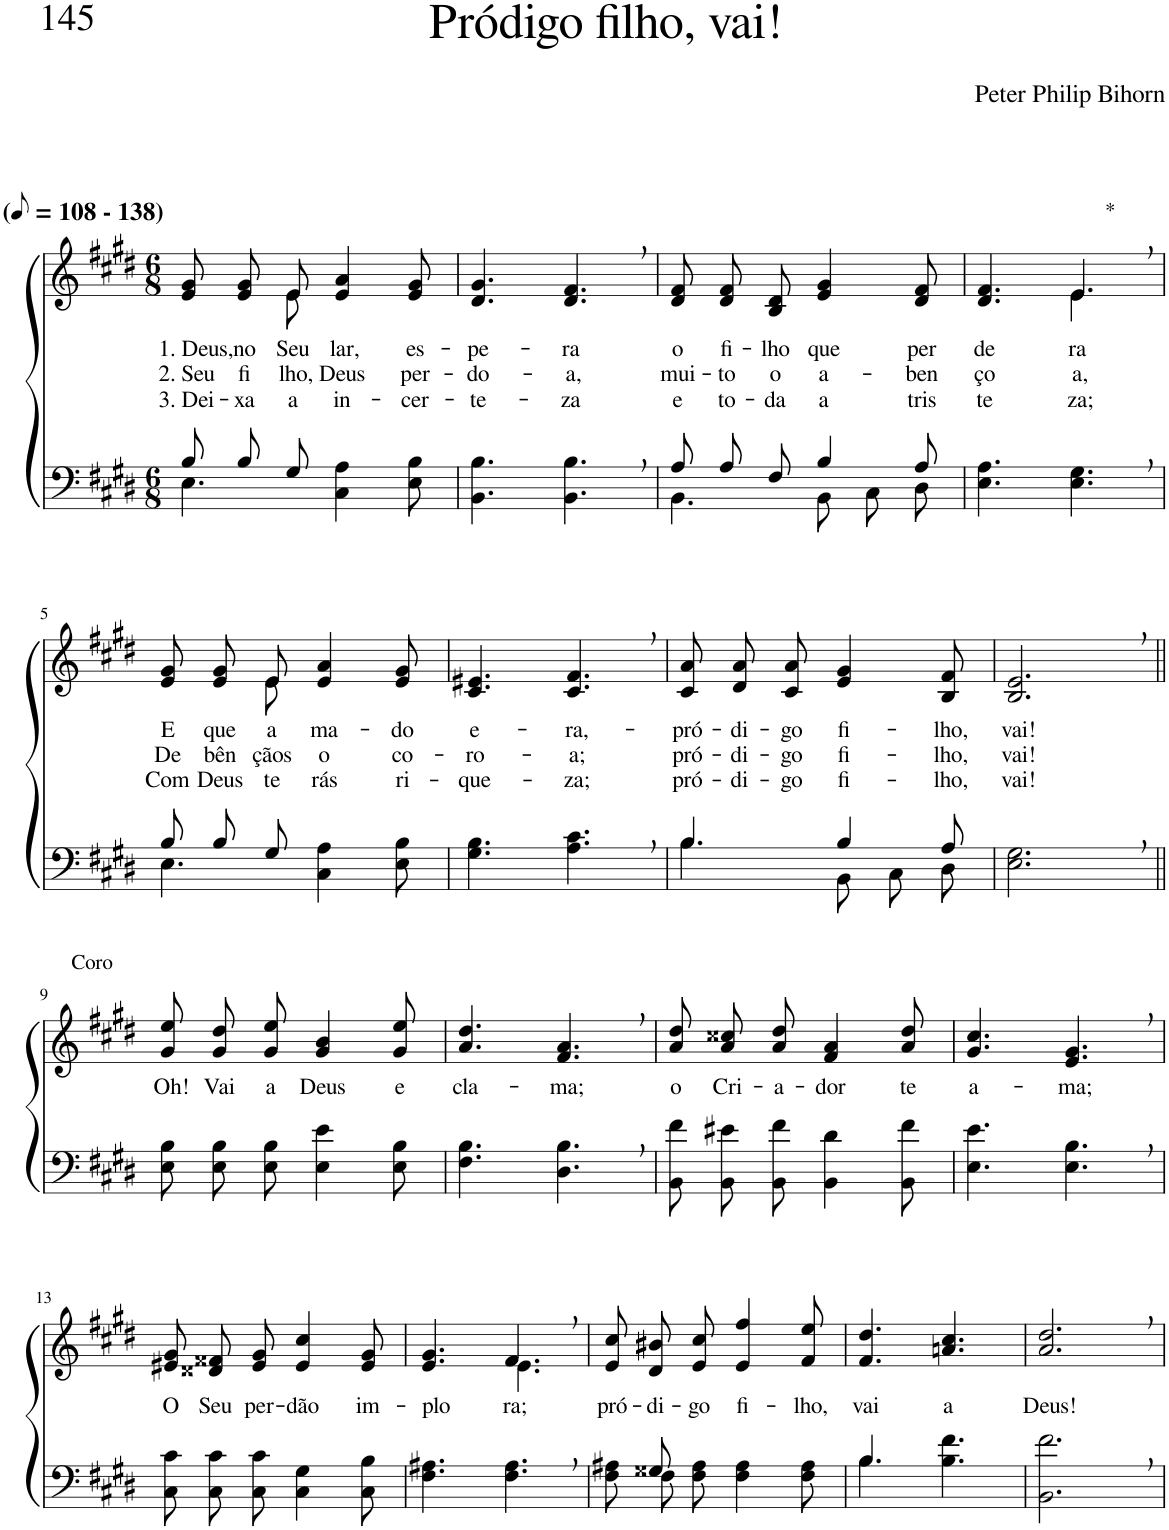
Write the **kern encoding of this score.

**kern	**kern	**text	**text	**text
*part2	*part1	*part1	*part1	*part1
*staff2	*staff1	*staff1	*staff1	*staff1
*I"Parte III e IV	*I"Parte I e II	*	*	*
*clefF4	*clefG2	*	*	*
*Trd1c3	*Trd1c3	*	*	*
*k[f#c#g#d#]	*k[f#c#g#d#]	*	*	*
*M6/8	*M6/8	*	*	*
*MM54	*MM54	*	*	*
=1	=1	=1	=1	=1
*^	*	*	*	*
!	!	!LO:TX:a:B:t=(	!	!	!
!	!	!LO:TX:a:B:t=- 138)	!	!	!
!	!	!	!LO:LY:b	!LO:LY:b	!LO:LY:b
*	*	*^	*	*	*
8B/L	4.E\	8e/ 8g#/L	4ryy	1. Deus,	2. Seu	3. Dei-
!	!	!	!	!LO:LY:b	!LO:LY:b	!LO:LY:b
8B/	.	8e/ 8g#/	.	no	fi-	-xa
!	!	!	!	!LO:LY:b	!LO:LY:b	!LO:LY:b
8G#/J	.	8e/J	8e\	Seu	-lho,	a
!	!	!	!	!LO:LY:b	!LO:LY:b	!LO:LY:b
4.ryy	4C#\ 4A\	4e/ 4a/	4.ryy	lar,	Deus	in-
!	!	!	!	!LO:LY:b	!LO:LY:b	!LO:LY:b
.	8E\ 8B\	8e/ 8g#/	.	es-	per-	-cer-
*	*	*v	*v	*	*	*
=2	=2	=2	=2	=2	=2
!	!	!	!LO:LY:b	!LO:LY:b	!LO:LY:b
*v	*v	*	*	*	*
4.BB\ 4.B\	4.d#/ 4.g#/	-pe-	-do-	-te-
!	!	!LO:LY:b	!LO:LY:b	!LO:LY:b
4.BB\, 4.B\,	4.d#/, 4.f#/,	-ra	-a,	-za
=3	=3	=3	=3	=3
*^	*	*	*	*
!	!	!	!LO:LY:b	!LO:LY:b	!LO:LY:b
8A/L	4.BB\	8d#/ 8f#/L	o	mui-	e
!	!	!	!LO:LY:b	!LO:LY:b	!LO:LY:b
8A/	.	8d#/ 8f#/	fi-	-to	to-
!	!	!	!LO:LY:b	!LO:LY:b	!LO:LY:b
8F#/J	.	8B/ 8d#/J	-lho	o	-da
!	!	!	!LO:LY:b	!LO:LY:b	!LO:LY:b
4B/	8BB\L	4e/ 4g#/	que	a-	a
.	8C#\	.	.	.	.
!	!	!	!LO:LY:b	!LO:LY:b	!LO:LY:b
8A/	8D#\J	8d#/ 8f#/	per-	-ben-	tris-
=4	=4	=4	=4	=4	=4
*	*	*^	*	*	*
!	!	!	!	!LO:LY:b	!LO:LY:b	!LO:LY:b
*v	*v	*	*	*	*	*
4.E\ 4.A\	4.ryy	4.d#/ 4.f#/	-de-	-ço-	-te-
!	!LO:TX:a:t=*	!	!	!	!
!	!	!	!LO:LY:b	!LO:LY:b	!LO:LY:b
4.E\, 4.G#\,	4.e,\	4.e/	-ra	-a,	-za;
!!LO:LB:g=z	!!
=5	=5	=5	=5	=5	=5
*^	*	*	*	*	*
!	!	!	!	!LO:LY:b	!LO:LY:b	!LO:LY:b
8B/L	4.E\	8e/ 8g#/L	4ryy	E	De	Com
!	!	!	!	!LO:LY:b	!LO:LY:b	!LO:LY:b
8B/	.	8e/ 8g#/	.	que	bên-	Deus
!	!	!	!	!LO:LY:b	!LO:LY:b	!LO:LY:b
8G#/J	.	8e/J	8e\	a-	-çãos	te-
!	!	!	!	!LO:LY:b	!LO:LY:b	!LO:LY:b
4.ryy	4C#\ 4A\	4e/ 4a/	4.ryy	-ma-	o	-rás
!	!	!	!	!LO:LY:b	!LO:LY:b	!LO:LY:b
.	8E\ 8B\	8e/ 8g#/	.	-do	co-	ri-
*	*	*v	*v	*	*	*
=6	=6	=6	=6	=6	=6
!	!	!	!LO:LY:b	!LO:LY:b	!LO:LY:b
*v	*v	*	*	*	*
4.G#\ 4.B\	4.c#/ 4.e#X/	e-	-ro-	-que-
!	!	!LO:LY:b	!LO:LY:b	!LO:LY:b
4.A\, 4.c#\,	4.c#/, 4.f#/,	-ra,-	-a;	-za;
=7	=7	=7	=7	=7
*^	*	*	*	*
!	!	!	!LO:LY:b	!LO:LY:b	!LO:LY:b
4.B/	4.B\	8c#/ 8a/L	-pró-	pró-	pró-
!	!	!	!LO:LY:b	!LO:LY:b	!LO:LY:b
.	.	8d#/ 8a/	-di-	-di-	-di-
!	!	!	!LO:LY:b	!LO:LY:b	!LO:LY:b
.	.	8c#/ 8a/J	-go	-go	-go
!	!	!	!LO:LY:b	!LO:LY:b	!LO:LY:b
4B/	8BB\L	4e/ 4g#/	fi-	fi-	fi-
.	8C#\	.	.	.	.
!	!	!	!LO:LY:b	!LO:LY:b	!LO:LY:b
8A/	8D#\J	8B/ 8f#/	-lho,	-lho,	-lho,
=8	=8	=8	=8	=8	=8
!	!	!	!LO:LY:b	!LO:LY:b	!LO:LY:b
*v	*v	*	*	*	*
2.E\, 2.G#\,	2.B/, 2.e/,	vai!	vai!	vai!
!!LO:LB:g=z
=9||	=9||	=9||	=9||	=9||
!	!LO:TX:a:t=Coro	!	!	!
!	!	!LO:LY:b	!	!
8E\ 8B\L	8g#\ 8ee\L	Oh!	.	.
!	!	!LO:LY:b	!	!
8E\ 8B\	8g#\ 8dd#\	Vai	.	.
!	!	!LO:LY:b	!	!
8E\ 8B\J	8g#\ 8ee\J	a	.	.
!	!	!LO:LY:b	!	!
4E\ 4e\	4g#/ 4b/	Deus	.	.
!	!	!LO:LY:b	!	!
8E\ 8B\	8g#/ 8ee/	e	.	.
=10	=10	=10	=10	=10
!	!	!LO:LY:b	!	!
4.F#\ 4.B\	4.a/ 4.dd#/	cla-	.	.
!	!	!LO:LY:b	!	!
4.D#\, 4.B\,	4.f#/, 4.a/,	-ma;	.	.
=11	=11	=11	=11	=11
!	!	!LO:LY:b	!	!
8BB\ 8f#\L	8a\ 8dd#\L	o	.	.
!	!	!LO:LY:b	!	!
8BB\ 8e#X\	8a\ 8cc##X\	Cri-	.	.
!	!	!LO:LY:b	!	!
8BB\ 8f#\J	8a\ 8dd#\J	-a-	.	.
!	!	!LO:LY:b	!	!
4BB\ 4d#\	4f#/ 4a/	-dor	.	.
!	!	!LO:LY:b	!	!
8BB\ 8f#\	8a/ 8dd#/	te	.	.
=12	=12	=12	=12	=12
!	!	!LO:LY:b	!	!
4.E\ 4.e\	4.g#/ 4.cc#/	a-	.	.
!	!	!LO:LY:b	!	!
4.E\, 4.B\,	4.e/, 4.g#/,	-ma;	.	.
!!LO:LB:g=z
=13	=13	=13	=13	=13
!	!	!LO:LY:b	!	!
8C#\ 8c#\L	8e#X/ 8g#/L	O	.	.
!	!	!LO:LY:b	!	!
8C#\ 8c#\	8d##X/ 8f##X/	Seu	.	.
!	!	!LO:LY:b	!	!
8C#\ 8c#\J	8e#/ 8g#/J	per-	.	.
!	!	!LO:LY:b	!	!
4C#\ 4G#\	4e#/ 4cc#/	-dão	.	.
!	!	!LO:LY:b	!	!
8C#\ 8B\	8e#/ 8g#/	im-	.	.
=14	=14	=14	=14	=14
!	!	!LO:LY:b	!	!
*	*^	*	*	*
4.F#\ 4.A#X\	4.e/ 4.g#/	4.ryy	-plo-	.	.
!	!	!	!LO:LY:b	!	!
4.F#\, 4.A#\,	4.f#,/	4.e\	-ra;	.	.
=15	=15	=15	=15	=15	=15
*^	*	*	*	*	*
!	!	!	!	!LO:LY:b	!	!
*	*	*v	*v	*	*	*
8ryy	8F#\ 8A#X\L	8e/ 8cc#/L	pró-	.	.
!	!	!	!LO:LY:b	!	!
8G##X/	8F#\	8d#/ 8b#X/	-di-	.	.
!	!	!	!LO:LY:b	!	!
2ryy	8F#\ 8A#\J	8e/ 8cc#/J	-go	.	.
!	!	!	!LO:LY:b	!	!
.	4F#\ 4A#\	4e/ 4ff#/	fi-	.	.
!	!	!	!LO:LY:b	!	!
.	8F#\ 8A#\	8f#/ 8ee/	-lho,	.	.
=16	=16	=16	=16	=16	=16
!	!	!	!LO:LY:b	!	!
4.B\	4.B/	4.f#/ 4.dd#/	vai	.	.
!	!	!	!LO:LY:b	!	!
4.B\ 4.f#\	4.ryy	4.an/ 4.cc#/	a	.	.
=17	=17	=17	=17	=17	=17
!	!	!	!LO:LY:b	!	!
*v	*v	*	*	*	*
2.BB\, 2.f#\,	2.a/, 2.dd#/,	Deus!	.	.
=	=	=	=	=
*-	*-	*-	*-	*-
